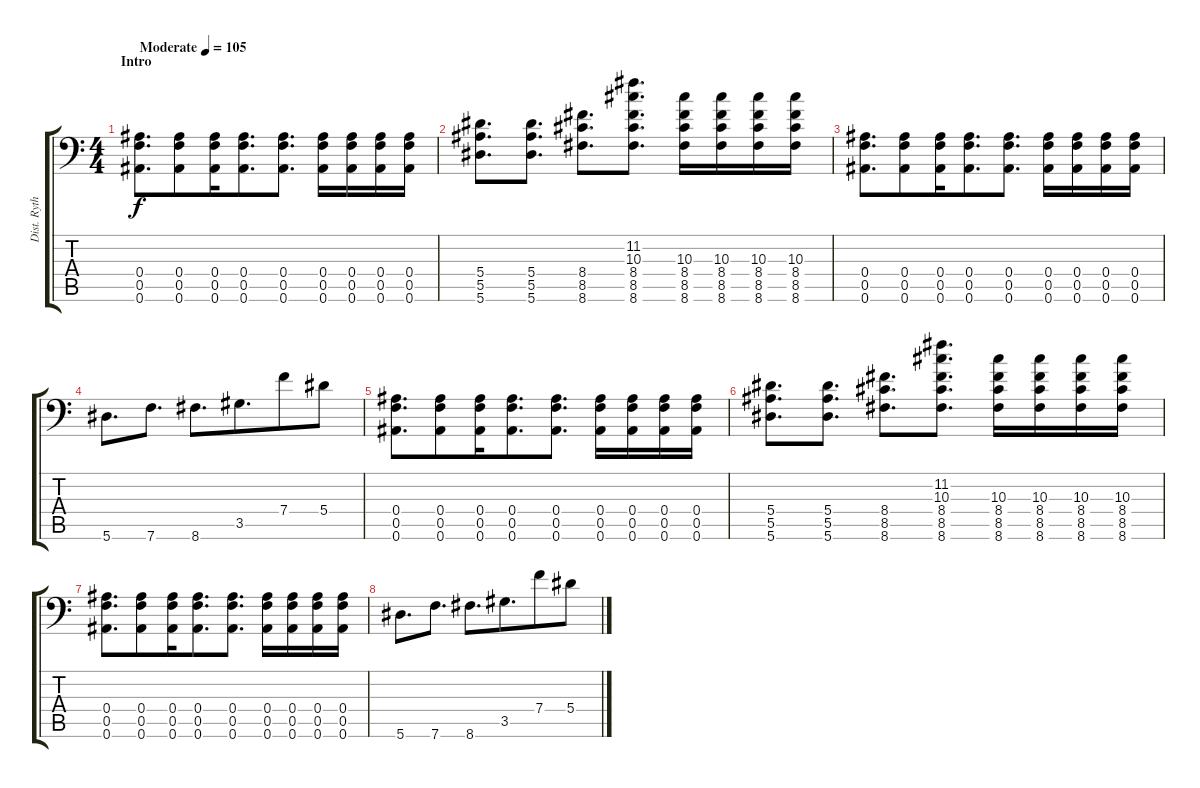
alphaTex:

\track ("Dist. Rythm Guitar 1" "Dist. Ryth") {instrument distortionguitar}
\staff {score tabs}
\tuning (C4 G3 Eb3 Bb2 F2 Bb1) {hide}
\ts (4 4)
\section ("" "Intro")
\tempo (105 "Moderate")
\clef f4
\ks c
(0.4 0.5 0.6).8{d dy f instrument distortionguitar beam merge} (0.4 0.5 0.6).8{beam merge} (0.4 0.5 0.6).16{beam merge} (0.4 0.5 0.6).8{d beam merge} (0.4 0.5 0.6).8{d} (0.4 0.5 0.6).16{beam merge} (0.4 0.5 0.6).16 (0.4 0.5 0.6).16 (0.4 0.5 0.6).16 |
(5.4 5.5 5.6).8{d} (5.4 5.5 5.6).8{d} (8.4 8.5 8.6).8{d beam merge} (11.2 10.3 8.4 8.5 8.6).8{d} (10.3 8.4 8.5 8.6).16 (10.3 8.4 8.5 8.6).16 (10.3 8.4 8.5 8.6).16 (10.3 8.4 8.5 8.6).16 |
(0.4 0.5 0.6).8{d beam merge} (0.4 0.5 0.6).8{beam merge} (0.4 0.5 0.6).16{beam merge} (0.4 0.5 0.6).8{d beam merge} (0.4 0.5 0.6).8{d} (0.4 0.5 0.6).16{beam merge} (0.4 0.5 0.6).16 (0.4 0.5 0.6).16 (0.4 0.5 0.6).16 |
5.6.8{d beam merge} 7.6.8{d} 8.6.8{d beam merge} 3.5.8{d beam merge} 7.4.8{beam merge} 5.4.8 |
(0.4 0.5 0.6).8{d beam merge} (0.4 0.5 0.6).8{beam merge} (0.4 0.5 0.6).16{beam merge} (0.4 0.5 0.6).8{d beam merge} (0.4 0.5 0.6).8{d} (0.4 0.5 0.6).16{beam merge} (0.4 0.5 0.6).16 (0.4 0.5 0.6).16 (0.4 0.5 0.6).16 |
(5.4 5.5 5.6).8{d} (5.4 5.5 5.6).8{d} (8.4 8.5 8.6).8{d beam merge} (11.2 10.3 8.4 8.5 8.6).8{d} (10.3 8.4 8.5 8.6).16 (10.3 8.4 8.5 8.6).16 (10.3 8.4 8.5 8.6).16 (10.3 8.4 8.5 8.6).16 |
(0.4 0.5 0.6).8{d beam merge} (0.4 0.5 0.6).8{beam merge} (0.4 0.5 0.6).16{beam merge} (0.4 0.5 0.6).8{d beam merge} (0.4 0.5 0.6).8{d} (0.4 0.5 0.6).16{beam merge} (0.4 0.5 0.6).16 (0.4 0.5 0.6).16 (0.4 0.5 0.6).16 |
5.6.8{d beam merge} 7.6.8{d} 8.6.8{d beam merge} 3.5.8{d beam merge} 7.4.8{beam merge} 5.4.8
